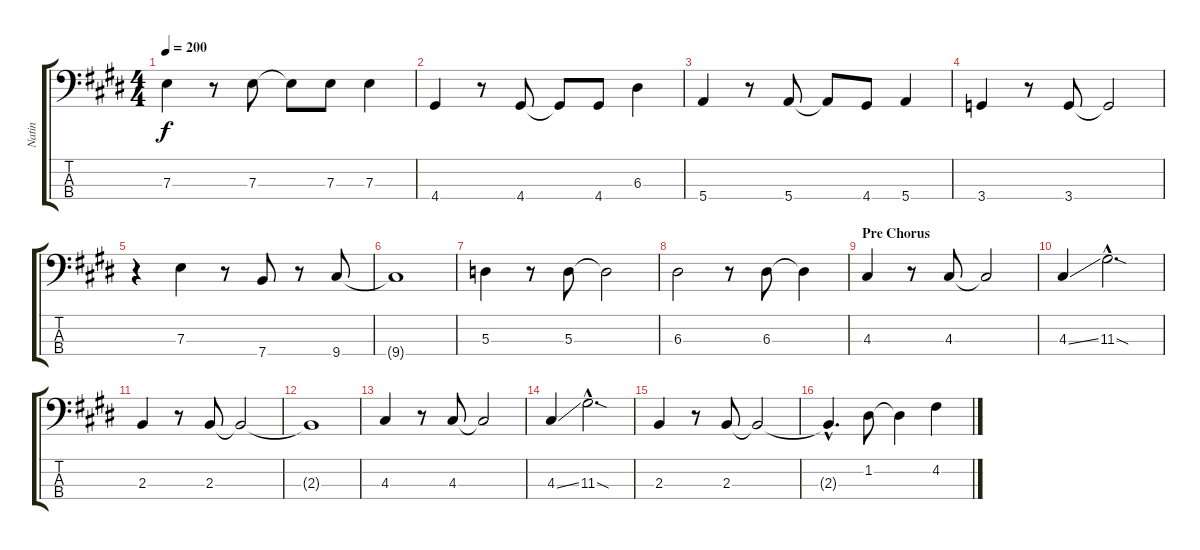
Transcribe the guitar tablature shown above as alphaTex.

\track ("Natin" "Natin") {instrument electricbasspick}
\staff {score tabs}
\tuning (G2 D2 A1 E1) {hide}
\ts (4 4)
\tempo 200
\clef f4
\ks e
7.3.4{dy f} r.8 7.3.8 7.3{t}.8 7.3.8 7.3.4 |
4.4.4 r.8 4.4.8 4.4{t}.8 4.4.8 6.3.4 |
5.4.4 r.8 5.4.8 5.4{t}.8 4.4.8 5.4.4 |
3.4.4 r.8 3.4.8 3.4{t}.2 |
r.4 7.3.4 r.8 7.4.8 r.8 9.4.8 |
9.4{t}.1 |
5.3.4 r.8 5.3.8 5.3{t}.2 |
6.3.2 r.8 6.3.8 6.3{t}.4 |
\section ("" "Pre Chorus")
4.3.4 r.8 4.3.8 4.3{t}.2 |
4.3{ss}.4 11.3{sod hac}.2{d} |
2.3.4 r.8 2.3.8 2.3{t}.2 |
2.3{t}.1 |
4.3.4 r.8 4.3.8 4.3{t}.2 |
4.3{ss}.4 11.3{sod hac}.2{d} |
2.3.4 r.8 2.3.8 2.3{t}.2 |
2.3{hac t}.4{d} 1.2.8 1.2{t}.4 4.2.4
